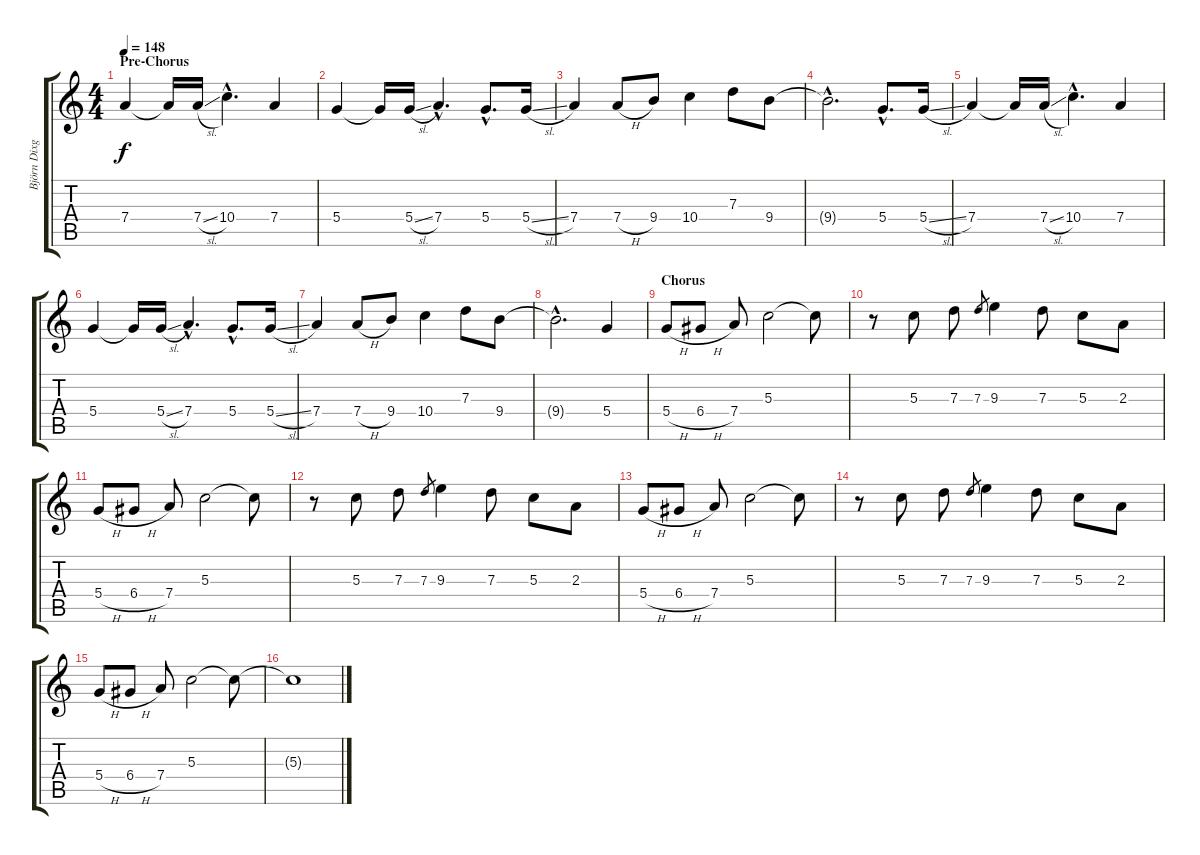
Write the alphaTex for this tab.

\track ("Björn Dixgard - Lead Guitar" "Björn Dixg") {instrument distortionguitar}
\staff {score tabs}
\tuning (E4 B3 G3 D3 A2 E2) {hide}
\ts (4 4)
\section ("" "Pre-Chorus")
\tempo 148
\clef g2
\ks c
7.4.4{dy f} 7.4{t}.16 7.4{sl}.16 10.4{hac}.4{d} 7.4.4 |
5.4.4 5.4{t}.16 5.4{sl}.16 7.4{hac}.4{d} 5.4{hac}.8{d} 5.4{sl}.16 |
7.4.4 7.4{h}.8 9.4.8 10.4.4 7.3.8 9.4.8 |
9.4{hac t}.2{d} 5.4{hac}.8{d} 5.4{sl}.16 |
7.4.4 7.4{t}.16 7.4{sl}.16 10.4{hac}.4{d} 7.4.4 |
5.4.4 5.4{t}.16 5.4{sl}.16 7.4{hac}.4{d} 5.4{hac}.8{d} 5.4{sl}.16 |
7.4.4 7.4{h}.8 9.4.8 10.4.4 7.3.8 9.4.8 |
9.4{hac t}.2{d} 5.4.4 |
\section ("" "Chorus")
5.4{h}.8 6.4{h}.8 7.4.8 5.3.2 5.3{t}.8 |
r.8 5.3.8 7.3.8 7.3.8{gr} 9.3.4 7.3.8 5.3.8 2.3.8 |
5.4{h}.8 6.4{h}.8 7.4.8 5.3.2 5.3{t}.8 |
r.8 5.3.8 7.3.8 7.3.8{gr} 9.3.4 7.3.8 5.3.8 2.3.8 |
5.4{h}.8 6.4{h}.8 7.4.8 5.3.2 5.3{t}.8 |
r.8 5.3.8 7.3.8 7.3.8{gr} 9.3.4 7.3.8 5.3.8 2.3.8 |
5.4{h}.8 6.4{h}.8 7.4.8 5.3.2 5.3{t}.8 |
5.3{t}.1
